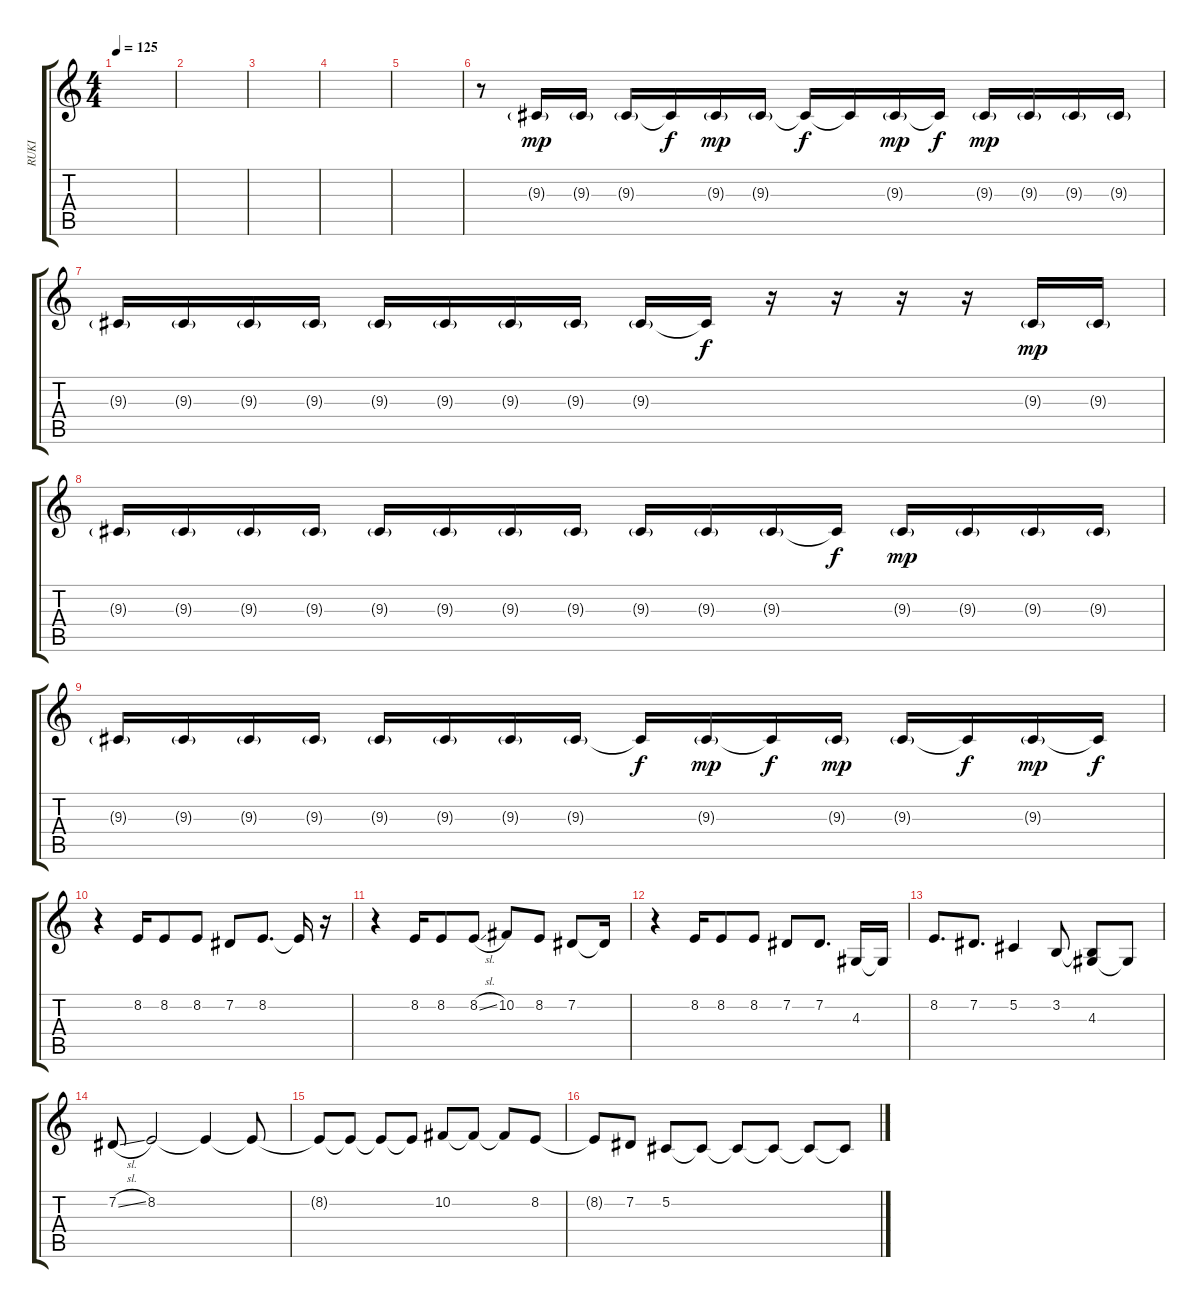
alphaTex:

\track ("RUKI" "RUKI") {instrument trumpet}
\staff {score tabs}
\tuning (Db4 Ab3 E3 B2 Gb2 B1) {hide}
\ts (4 4)
\tempo 125
\clef g2
\ks c
|
|
|
|
|
r.8 9.3{g}.16{dy mp} 9.3{g}.16 9.3{g}.16 9.3{t}.16{dy f} 9.3{g}.16{dy mp} 9.3{g}.16 9.3{t}.16{dy f} 9.3{t}.16 9.3{g}.16{dy mp} 9.3{t}.16{dy f} 9.3{g}.16{dy mp} 9.3{g}.16 9.3{g}.16 9.3{g}.16 |
9.3{g}.16 9.3{g}.16 9.3{g}.16 9.3{g}.16 9.3{g}.16 9.3{g}.16 9.3{g}.16 9.3{g}.16 9.3{g}.16 9.3{t}.16{dy f} r.16 r.16 r.16 r.16 9.3{g}.16{dy mp} 9.3{g}.16 |
9.3{g}.16 9.3{g}.16 9.3{g}.16 9.3{g}.16 9.3{g}.16 9.3{g}.16 9.3{g}.16 9.3{g}.16 9.3{g}.16 9.3{g}.16 9.3{g}.16 9.3{t}.16{dy f} 9.3{g}.16{dy mp} 9.3{g}.16 9.3{g}.16 9.3{g}.16 |
9.3{g}.16 9.3{g}.16 9.3{g}.16 9.3{g}.16 9.3{g}.16 9.3{g}.16 9.3{g}.16 9.3{g}.16 9.3{t}.16{dy f} 9.3{g}.16{dy mp} 9.3{t}.16{dy f} 9.3{g}.16{dy mp} 9.3{g}.16 9.3{t}.16{dy f} 9.3{g}.16{dy mp} 9.3{t}.16{dy f} |
r.4 8.2.16 8.2.8 8.2.8 7.2.8 8.2.8{d} 8.2{t}.16 r.16 |
r.4 8.2.16 8.2.8 8.2{sl}.8 10.2.8 8.2.8 7.2.8 7.2{t}.16 |
r.4 8.2.16 8.2.8 8.2.8 7.2.8 7.2.8{d} 4.3.16 4.3{t}.16 |
8.2.8{d} 7.2.8{d} 5.2.4 3.2.8 (3.2{t} 4.3).8 4.3{t}.8 |
7.2{sl}.8 8.2.2 8.2{t}.4 8.2{t}.8 |
8.2{t}.8 8.2{t}.8 8.2{t}.8 8.2{t}.8 10.2.8 10.2{t}.8 10.2{t}.8 8.2.8 |
8.2{t}.8 7.2.8 5.2.8 5.2{t}.8 5.2{t}.8 5.2{t}.8 5.2{t}.8 5.2{t}.8
